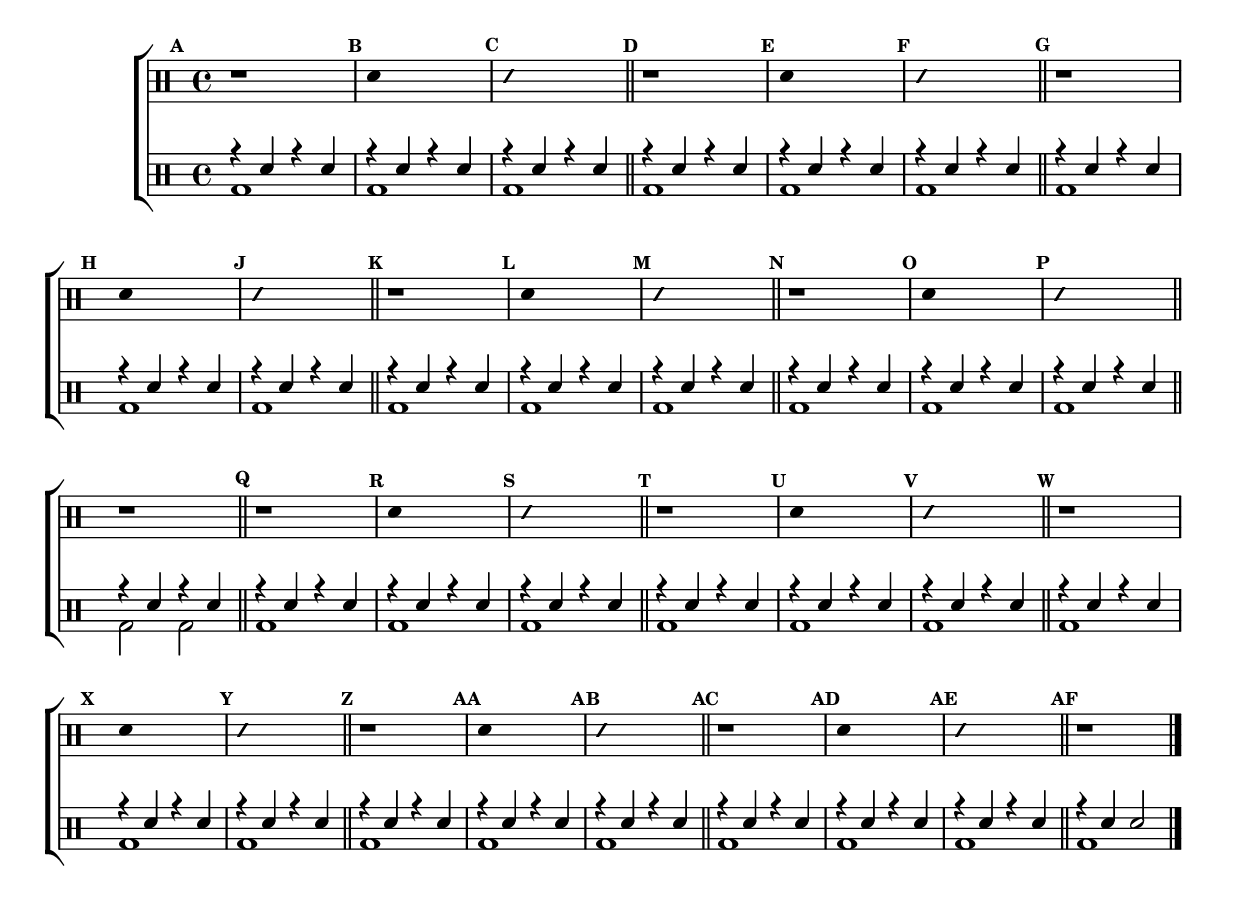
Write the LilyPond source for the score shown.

%-*- coding: utf-8 -*-

\version "2.14.2"

%\header {title = "improvisando e imitando com 7 notas"}

\new ChoirStaff <<

\drummode <<

\drums {
\override Staff.TimeSignature #'style = #'()
\time 4/4 

\override Score.BarNumber #'transparent = ##t
\override Score.RehearsalMark #'font-size = #-2
\set Score.markFormatter = #format-mark-numbers

\context DrumVoice = "1" { }
\context DrumVoice = "2" { }

{ 

\mark \default
r1
\mark \default
\override Stem #'transparent = ##t
sn4 s2.
\mark \default
\override NoteHead #'style = #'slash
\override NoteHead #'font-size = #-4
sn4 s2.
\revert NoteHead #'style 
\revert NoteHead #'font-size


\mark \default
r1
\mark \default
\override Stem #'transparent = ##t
sn4 s2.
\mark \default
\override NoteHead #'style = #'slash
\override NoteHead #'font-size = #-4
sn4 s2.
\revert NoteHead #'style 
\revert NoteHead #'font-size
\mark \default
r1

\mark \default
\override Stem #'transparent = ##t
sn4 s2.
\mark \default
\override NoteHead #'style = #'slash
\override NoteHead #'font-size = #-4
sn4 s2.
\revert NoteHead #'style 
\revert NoteHead #'font-size

\mark \default
r1
\mark \default
\override Stem #'transparent = ##t
sn4 s2.
\mark \default
\override NoteHead #'style = #'slash
\override NoteHead #'font-size = #-4
sn4 s2.
\revert NoteHead #'style 
\revert NoteHead #'font-size

\mark \default
r1
\mark \default
\override Stem #'transparent = ##t
sn4 s2.
\mark \default
\override NoteHead #'style = #'slash
\override NoteHead #'font-size = #-4
sn4 s2.
\revert NoteHead #'style 
\revert NoteHead #'font-size

r1

\mark \default
r1
\mark \default
\override Stem #'transparent = ##t
sn4 s2.
\mark \default
\override NoteHead #'style = #'slash
\override NoteHead #'font-size = #-4
sn4 s2.
\revert NoteHead #'style 
\revert NoteHead #'font-size

\mark \default
r1
\mark \default
\override Stem #'transparent = ##t
sn4 s2.
\mark \default
\override NoteHead #'style = #'slash
\override NoteHead #'font-size = #-4
sn4 s2.
\revert NoteHead #'style 
\revert NoteHead #'font-size

\mark \default
r1
\mark \default
\override Stem #'transparent = ##t
sn4 s2.
\mark \default
\override NoteHead #'style = #'slash
\override NoteHead #'font-size = #-4
sn4 s2.
\revert NoteHead #'style 
\revert NoteHead #'font-size

\mark \default
r1
\mark \default
\override Stem #'transparent = ##t
sn4 s2.
\mark \default
\override NoteHead #'style = #'slash
\override NoteHead #'font-size = #-4
sn4 s2.
\revert NoteHead #'style 
\revert NoteHead #'font-size

\mark \default
r1
\mark \default
\override Stem #'transparent = ##t
sn4 s2.
\mark \default
\override NoteHead #'style = #'slash
\override NoteHead #'font-size = #-4
sn4 s2.
\revert NoteHead #'style 
\revert NoteHead #'font-size

r1


\bar "|."

  
}

}


\drums {

\override Staff.TimeSignature #'style = #'()
\time 4/4 

\override Score.BarNumber #'transparent = ##t
\override Score.RehearsalMark #'font-size = #-2
\set Score.markFormatter = #format-mark-numbers

\context DrumVoice = "1" { }
\context DrumVoice = "2" { }

<<

{

\mark \default

r4 sn4 r4 sn4

\mark \default

r4 sn4 r4 sn4

\mark \default

r4 sn4 r4 sn4

\bar "||"



\mark \default

r4 sn4 r4 sn4

\mark \default

r4 sn4 r4 sn4

\mark \default

r4 sn4 r4 sn4

\bar "||"

\mark \default

r4 sn4 r4 sn4

\mark \default

r4 sn4 r4 sn4

\mark \default

r4 sn4 r4 sn4

\bar "||"

\mark \default

r4 sn4 r4 sn4

\mark \default

r4 sn4 r4 sn4

\mark \default

r4 sn4 r4 sn4

\bar "||"

\mark \default

r4 sn4 r4 sn4

\mark \default

r4 sn4 r4 sn4

\mark \default

r4 sn4 r4 sn4

\bar "||"

r4 sn4 r4 sn4

\bar "||"

\mark \default

r4 sn4 r4 sn4

\mark \default

r4 sn4 r4 sn4

\mark \default

r4 sn4 r4 sn4

\bar "||"

\mark \default

r4 sn4 r4 sn4

\mark \default

r4 sn4 r4 sn4

\mark \default

r4 sn4 r4 sn4

\bar "||"

\mark \default

r4 sn4 r4 sn4

\mark \default

r4 sn4 r4 sn4

\mark \default

r4 sn4 r4 sn4

\bar "||"

\mark \default

r4 sn4 r4 sn4

\mark \default

r4 sn4 r4 sn4

\mark \default

r4 sn4 r4 sn4

\bar "||"

\mark \default

r4 sn4 r4 sn4

\mark \default

r4 sn4 r4 sn4

\mark \default

r4 sn4 r4 sn4

\bar "||"

\mark \default

r4 sn4 sn2 


\bar "|."

  
}

\\

{

bd1 bd1 bd1 bd1 bd1 bd1 bd1 bd1 bd1 bd1

bd1 bd1 bd1 bd1 bd1 bd2 bd2 bd1 bd1 bd1 bd1

bd1 bd1 bd1 bd1 bd1 bd1 bd1 bd1 bd1 bd1 bd1

bd1

}

>>

}

>>

>>